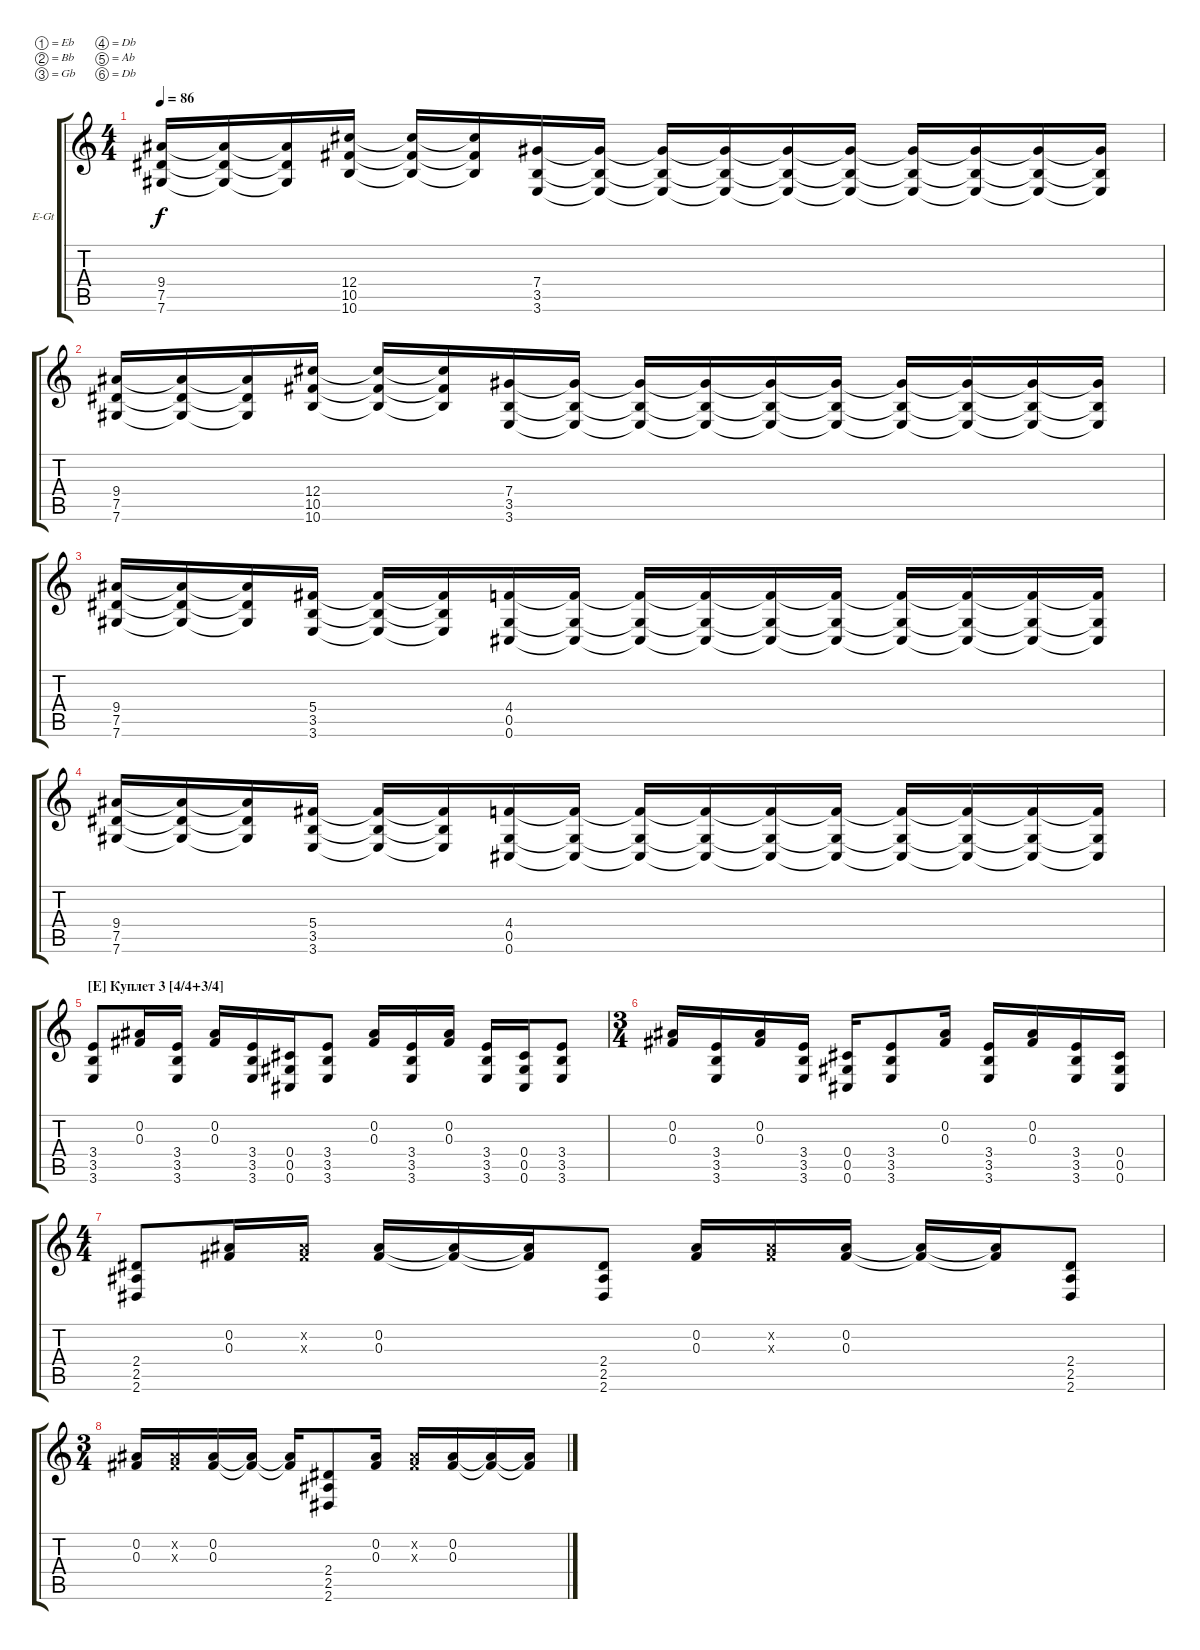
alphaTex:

\bracketExtendMode groupsimilarinstruments
\firstSystemTrackNameOrientation horizontal
\otherSystemsTrackNameOrientation horizontal
\track ("Rythm Guitar" "E-Gt") {instrument overdrivenguitar}
\staff {score tabs}
\tuning (Eb4 Bb3 Gb3 Db3 Ab2 Db2)
\ts (4 4)
\tempo 86
\clef g2
\ks c
(9.4 7.5 7.6).16{dy f} (9.4{t} 7.5{t} 7.6{t}).16 (9.4{t} 7.5{t} 7.6{t}).16 (12.4 10.5 10.6).16 (12.4{t} 10.5{t} 10.6{t}).16 (12.4{t} 10.5{t} 10.6{t}).16 (7.4 3.5 3.6).16 (7.4{t} 3.5{t} 3.6{t}).16 (7.4{t} 3.5{t} 3.6{t}).16 (7.4{t} 3.5{t} 3.6{t}).16 (7.4{t} 3.5{t} 3.6{t}).16 (7.4{t} 3.5{t} 3.6{t}).16 (7.4{t} 3.5{t} 3.6{t}).16 (7.4{t} 3.5{t} 3.6{t}).16 (7.4{t} 3.5{t} 3.6{t}).16 (7.4{t} 3.5{t} 3.6{t}).16 |
(9.4 7.5 7.6).16 (9.4{t} 7.5{t} 7.6{t}).16 (9.4{t} 7.5{t} 7.6{t}).16 (12.4 10.5 10.6).16 (12.4{t} 10.5{t} 10.6{t}).16 (12.4{t} 10.5{t} 10.6{t}).16 (7.4 3.5 3.6).16 (7.4{t} 3.5{t} 3.6{t}).16 (7.4{t} 3.5{t} 3.6{t}).16 (7.4{t} 3.5{t} 3.6{t}).16 (7.4{t} 3.5{t} 3.6{t}).16 (7.4{t} 3.5{t} 3.6{t}).16 (7.4{t} 3.5{t} 3.6{t}).16 (7.4{t} 3.5{t} 3.6{t}).16 (7.4{t} 3.5{t} 3.6{t}).16 (7.4{t} 3.5{t} 3.6{t}).16 |
(9.4 7.5 7.6).16 (9.4{t} 7.5{t} 7.6{t}).16 (9.4{t} 7.5{t} 7.6{t}).16 (5.4 3.5 3.6).16 (5.4{t} 3.5{t} 3.6{t}).16 (5.4{t} 3.5{t} 3.6{t}).16 (4.4 0.5 0.6).16 (4.4{t} 0.5{t} 0.6{t}).16 (4.4{t} 0.5{t} 0.6{t}).16 (4.4{t} 0.5{t} 0.6{t}).16 (4.4{t} 0.5{t} 0.6{t}).16 (4.4{t} 0.5{t} 0.6{t}).16 (4.4{t} 0.5{t} 0.6{t}).16 (4.4{t} 0.5{t} 0.6{t}).16 (4.4{t} 0.5{t} 0.6{t}).16 (4.4{t} 0.5{t} 0.6{t}).16 |
(9.4 7.5 7.6).16 (9.4{t} 7.5{t} 7.6{t}).16 (9.4{t} 7.5{t} 7.6{t}).16 (5.4 3.5 3.6).16 (5.4{t} 3.5{t} 3.6{t}).16 (5.4{t} 3.5{t} 3.6{t}).16 (4.4 0.5 0.6).16 (4.4{t} 0.5{t} 0.6{t}).16 (4.4{t} 0.5{t} 0.6{t}).16 (4.4{t} 0.5{t} 0.6{t}).16 (4.4{t} 0.5{t} 0.6{t}).16 (4.4{t} 0.5{t} 0.6{t}).16 (4.4{t} 0.5{t} 0.6{t}).16 (4.4{t} 0.5{t} 0.6{t}).16 (4.4{t} 0.5{t} 0.6{t}).16 (4.4{t} 0.5{t} 0.6{t}).16 |
\section ("E" "Куплет 3 [4/4+3/4]")
(3.4 3.5 3.6).8 (0.2 0.3).16 (3.4 3.5 3.6).16 (0.2 0.3).16 (3.4 3.5 3.6).16 (0.4 0.5 0.6).16 (3.4 3.5 3.6).8 (0.2 0.3).16 (3.4 3.5 3.6).16 (0.2 0.3).16 (3.4 3.5 3.6).16 (0.4 0.5 0.6).16 (3.4 3.5 3.6).8 |
\ts (3 4)
(0.2 0.3).16 (3.4 3.5 3.6).16 (0.2 0.3).16 (3.4 3.5 3.6).16 (0.4 0.5 0.6).16 (3.4 3.5 3.6).8 (0.2 0.3).16 (3.4 3.5 3.6).16 (0.2 0.3).16 (3.4 3.5 3.6).16 (0.4 0.5 0.6).16 |
\ts (4 4)
(2.4 2.5 2.6).8 (0.2 0.3).16 (0.2{x} 0.3{x}).16 (0.2 0.3).16 (0.2{t} 0.3{t}).16 (0.2{t} 0.3{t}).16 (2.4 2.5 2.6).8 (0.2 0.3).16 (0.2{x} 0.3{x}).16 (0.2 0.3).16 (0.2{t} 0.3{t}).16 (0.2{t} 0.3{t}).16 (2.4 2.5 2.6).8 |
\ts (3 4)
(0.2 0.3).16 (0.2{x} 0.3{x}).16 (0.2 0.3).16 (0.2{t} 0.3{t}).16 (0.2{t} 0.3{t}).16 (2.4 2.5 2.6).8 (0.2 0.3).16 (0.2{x} 0.3{x}).16 (0.2 0.3).16 (0.2{t} 0.3{t}).16 (0.2{t} 0.3{t}).16
